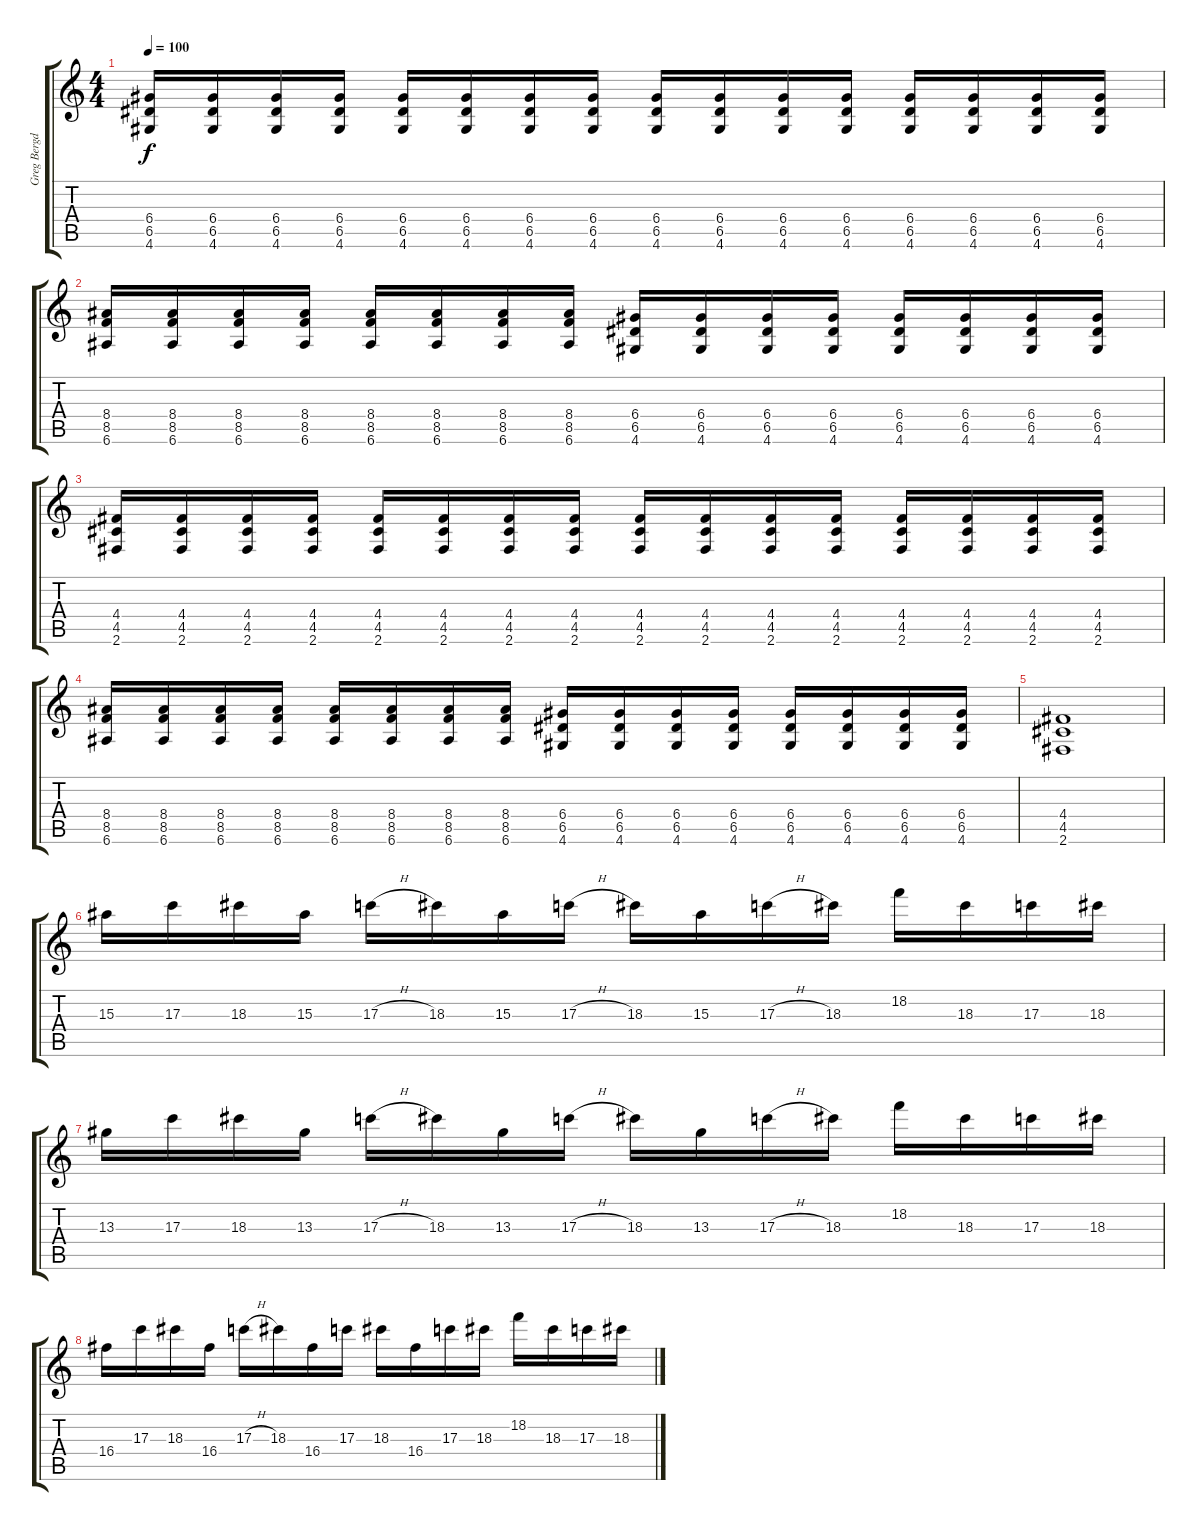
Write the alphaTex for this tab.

\track ("Greg Bergdorf" "Greg Bergd") {instrument distortionguitar}
\staff {score tabs}
\tuning (E4 B3 G3 D3 A2 E2) {hide}
\ts (4 4)
\tempo 100
\clef g2
\ks c
(6.4 6.5 4.6).16{dy f} (6.4 6.5 4.6).16 (6.4 6.5 4.6).16 (6.4 6.5 4.6).16 (6.4 6.5 4.6).16 (6.4 6.5 4.6).16 (6.4 6.5 4.6).16 (6.4 6.5 4.6).16 (6.4 6.5 4.6).16 (6.4 6.5 4.6).16 (6.4 6.5 4.6).16 (6.4 6.5 4.6).16 (6.4 6.5 4.6).16 (6.4 6.5 4.6).16 (6.4 6.5 4.6).16 (6.4 6.5 4.6).16 |
(8.4 8.5 6.6).16 (8.4 8.5 6.6).16 (8.4 8.5 6.6).16 (8.4 8.5 6.6).16 (8.4 8.5 6.6).16 (8.4 8.5 6.6).16 (8.4 8.5 6.6).16 (8.4 8.5 6.6).16 (6.4 6.5 4.6).16 (6.4 6.5 4.6).16 (6.4 6.5 4.6).16 (6.4 6.5 4.6).16 (6.4 6.5 4.6).16 (6.4 6.5 4.6).16 (6.4 6.5 4.6).16 (6.4 6.5 4.6).16 |
(4.4 4.5 2.6).16 (4.4 4.5 2.6).16 (4.4 4.5 2.6).16 (4.4 4.5 2.6).16 (4.4 4.5 2.6).16 (4.4 4.5 2.6).16 (4.4 4.5 2.6).16 (4.4 4.5 2.6).16 (4.4 4.5 2.6).16 (4.4 4.5 2.6).16 (4.4 4.5 2.6).16 (4.4 4.5 2.6).16 (4.4 4.5 2.6).16 (4.4 4.5 2.6).16 (4.4 4.5 2.6).16 (4.4 4.5 2.6).16 |
(8.4 8.5 6.6).16 (8.4 8.5 6.6).16 (8.4 8.5 6.6).16 (8.4 8.5 6.6).16 (8.4 8.5 6.6).16 (8.4 8.5 6.6).16 (8.4 8.5 6.6).16 (8.4 8.5 6.6).16 (6.4 6.5 4.6).16 (6.4 6.5 4.6).16 (6.4 6.5 4.6).16 (6.4 6.5 4.6).16 (6.4 6.5 4.6).16 (6.4 6.5 4.6).16 (6.4 6.5 4.6).16 (6.4 6.5 4.6).16 |
(4.4 4.5 2.6).1 |
15.3.16 17.3.16 18.3.16 15.3.16 17.3{h}.16 18.3.16 15.3.16 17.3{h}.16 18.3.16 15.3.16 17.3{h}.16 18.3.16 18.2.16 18.3.16 17.3.16 18.3.16 |
13.3.16 17.3.16 18.3.16 13.3.16 17.3{h}.16 18.3.16 13.3.16 17.3{h}.16 18.3.16 13.3.16 17.3{h}.16 18.3.16 18.2.16 18.3.16 17.3.16 18.3.16 |
16.4.16 17.3.16 18.3.16 16.4.16 17.3{h}.16 18.3.16 16.4.16 17.3.16 18.3.16 16.4.16 17.3.16 18.3.16 18.2.16 18.3.16 17.3.16 18.3.16
